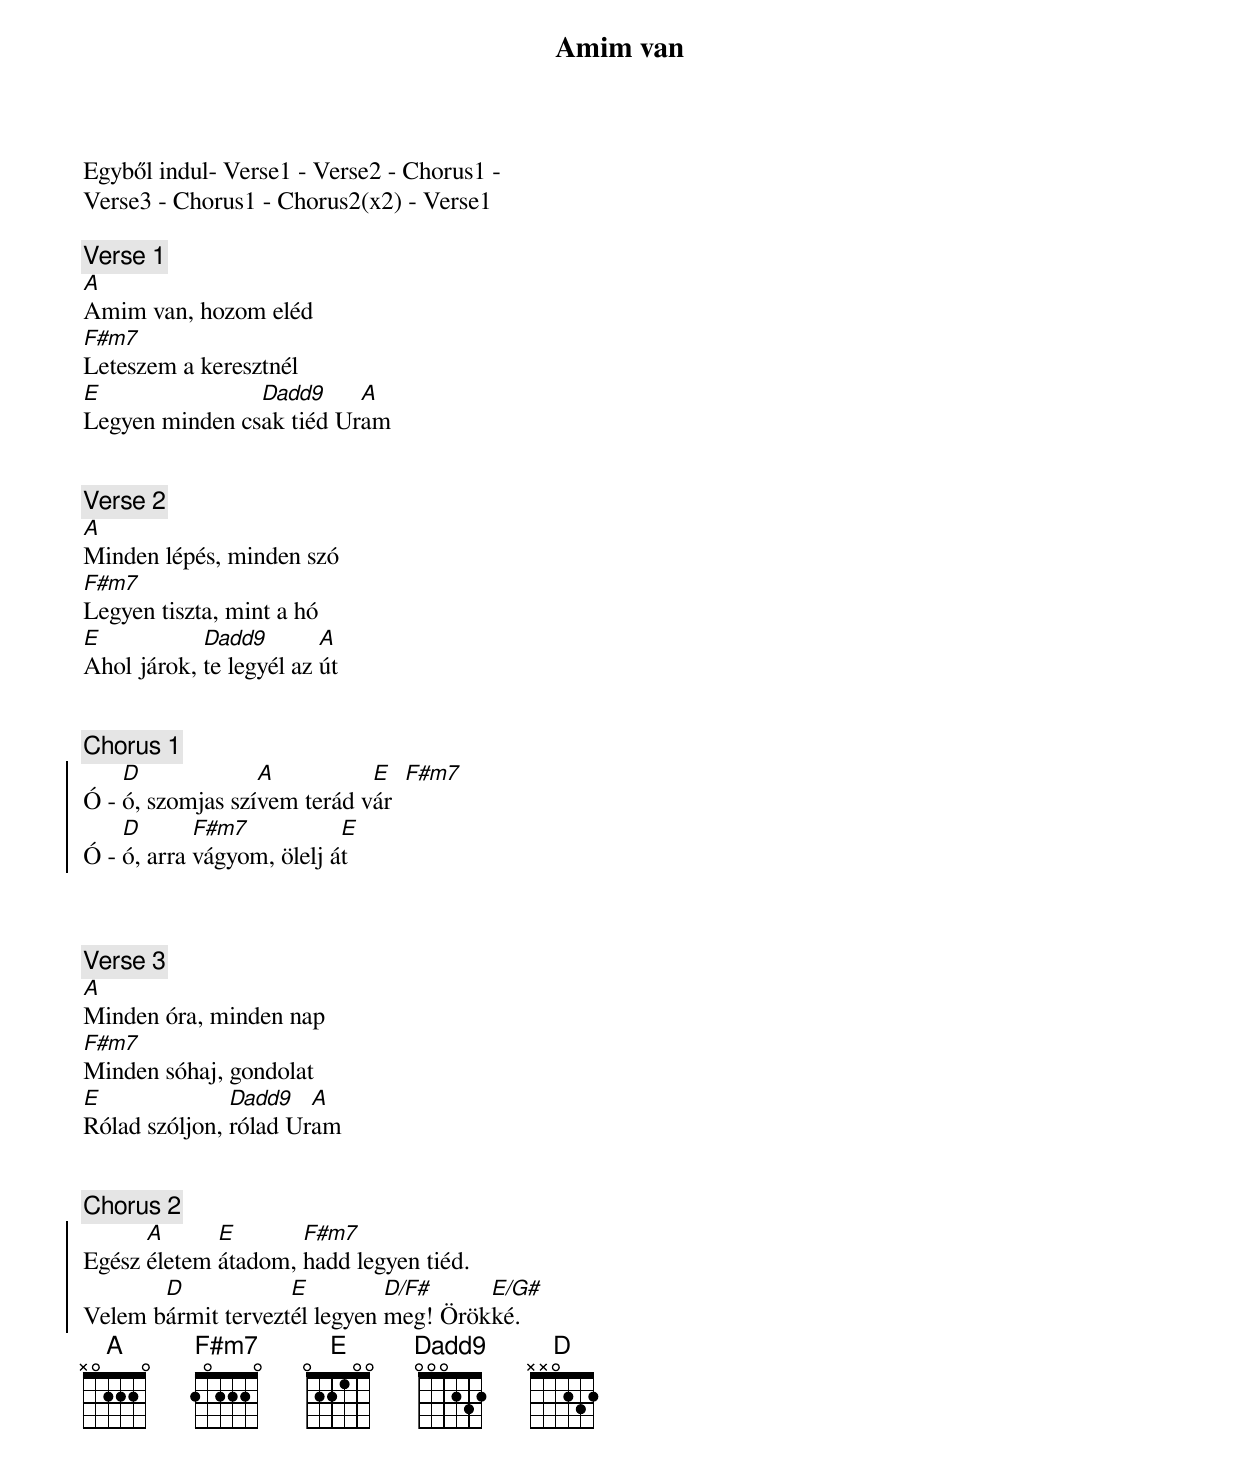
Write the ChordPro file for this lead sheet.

{title: Amim van}
{subtitle: }

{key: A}

Egyből indul- Verse1 - Verse2 - Chorus1 -
Verse3 - Chorus1 - Chorus2(x2) - Verse1

{c:Verse 1}
[A]Amim van, hozom eléd
[F#m7]Leteszem a keresztnél
[E]Legyen minden cs[Dadd9]ak tiéd Ur[A]am


{c:Verse 2}
[A]Minden lépés, minden szó
[F#m7]Legyen tiszta, mint a hó
[E]Ahol járok, [Dadd9]te legyél az [A]út


{c:Chorus 1}
{soc}
Ó - [D]ó, szomjas szí[A]vem terád v[E]ár  [F#m7]
Ó - [D]ó, arra [F#m7]vágyom, ölelj á[E]t
{eoc}



{c:Verse 3}
[A]Minden óra, minden nap
[F#m7]Minden sóhaj, gondolat
[E]Rólad szóljon, [Dadd9]rólad Ur[A]am


{c:Chorus 2}
{soc}
Egész [A]életem [E]átadom, [F#m7]hadd legyen tiéd.
Velem b[D]ármit tervezt[E]él legyen [D/F#]meg! Örök[E/G#]ké.
{eoc}
